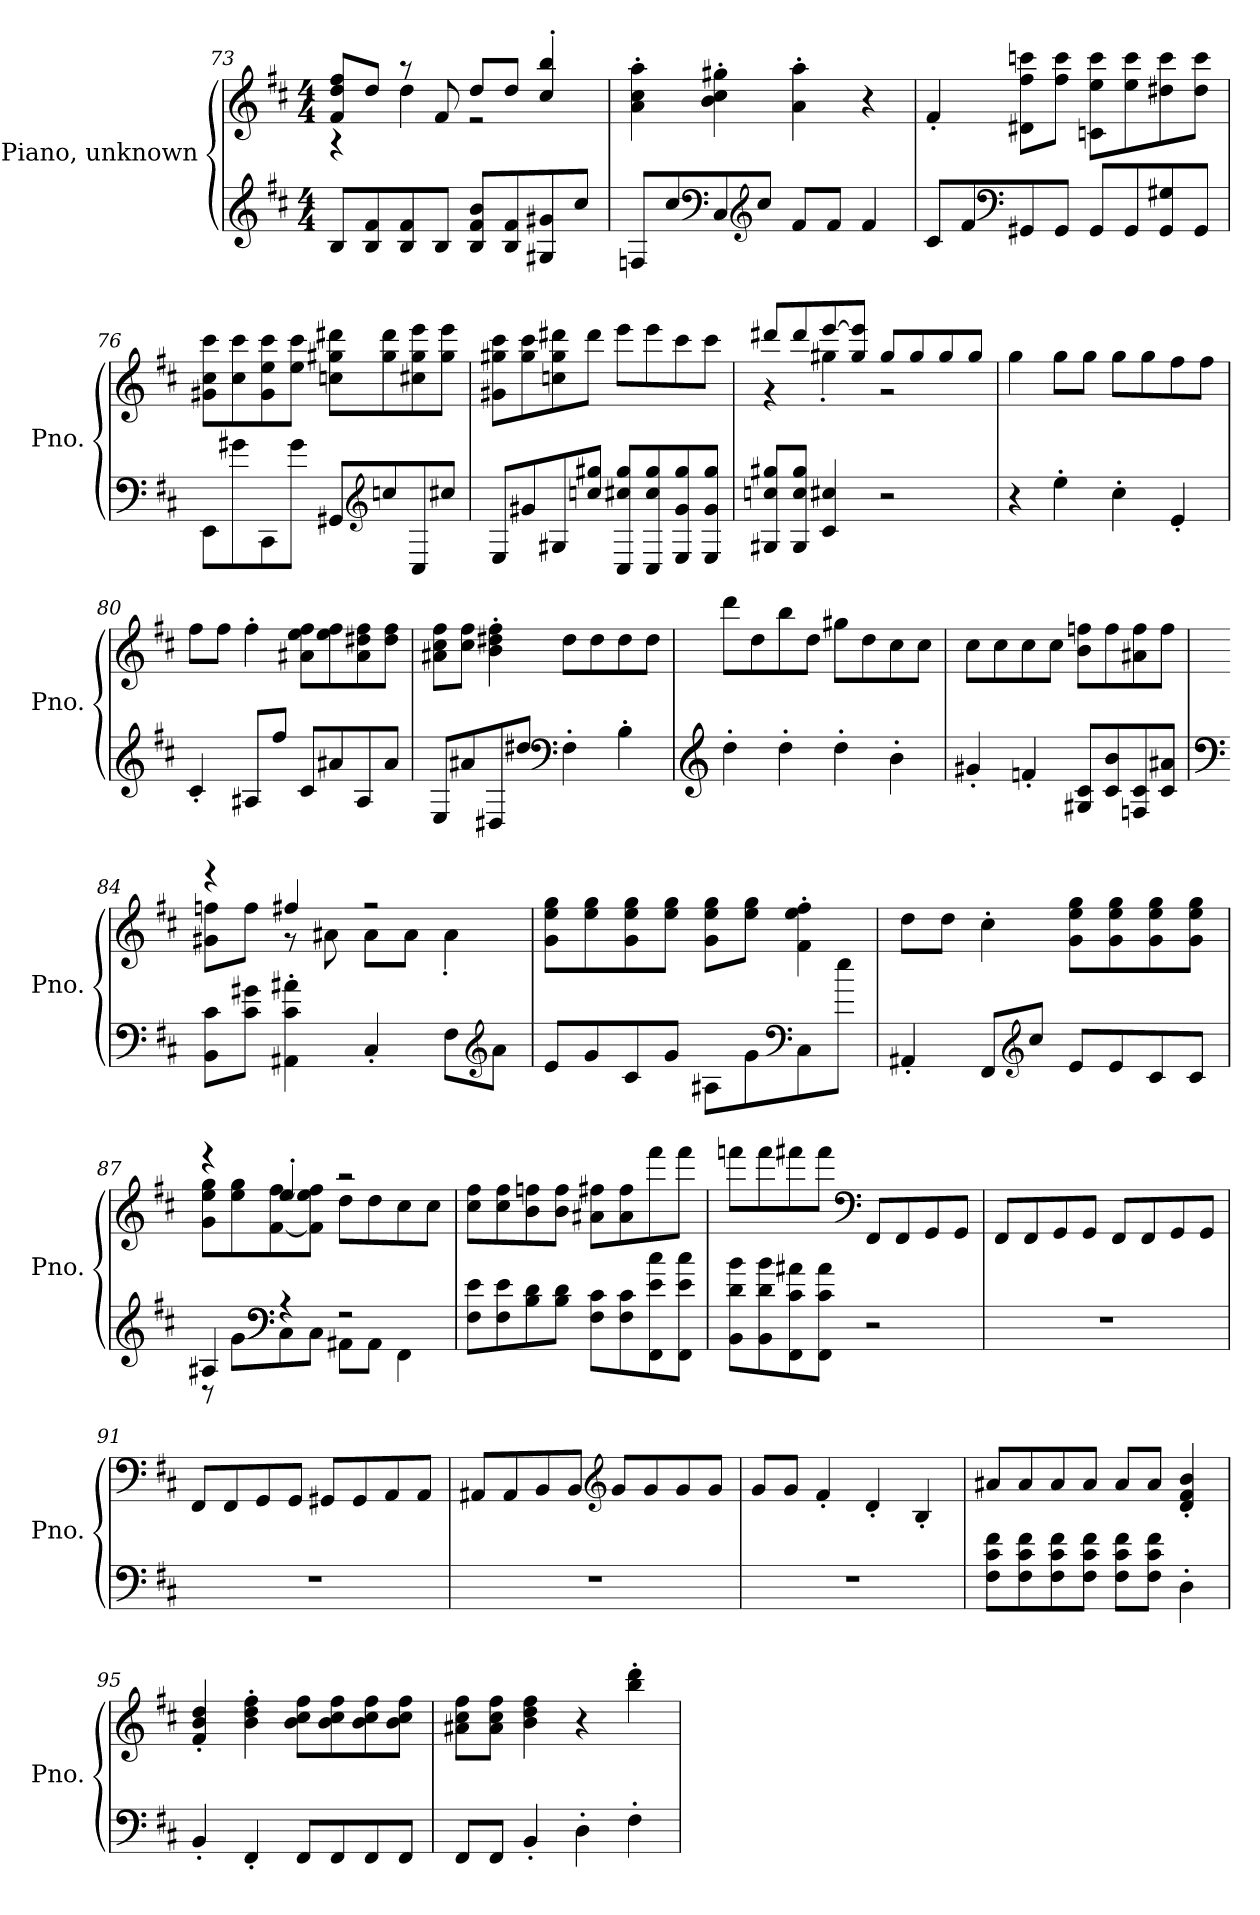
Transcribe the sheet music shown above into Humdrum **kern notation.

**kern	**kern
*part1	*part1
*staff2	*staff1
*I"Piano, unknown	*
*I'Pno.	*
*clefG2	*clefG2
*k[f#c#]	*k[f#c#]
*M4/4	*M4/4
=73	=73
*	*^
8B/L	8f#/ 8dd/ 8ff#/L	4r
8B/ 8f#/	8dd/J	.
8B/ 8f#/	8r	4dd\
8B/J	8f#/	.
8B/ 8f#/ 8b/L	8dd/L	2r
8B/ 8f#/	8dd/J	.
8G#X/ 8g#X/	4cc#/' 4bb/'	.
8cc#/J	.	.
*	*v	*v
=74	=74
8Fn/L	4a\' 4cc#\' 4aa\'
8cc#/	.
*clefF4	*
8C#/	4b\' 4cc#\' 4gg#X\'
*clefG2	*
8cc#/J	.
8f#/L	4a\' 4aa\'
8f#/J	.
4f#/	4r
!!LO:LB:g=z
=75	=75
8c#/L	4f#'/
8f#/	.
*clefF4	*
8GG#X/	8d#X\ 8ff#\ 8cccn\L
8GG#/J	8ff#\ 8ccc\J
8GG#/L	8cn\ 8ee\ 8ccc\L
8GG#/	8ee\ 8ccc\
8GG#/ 8G#X/	8dd#X\ 8ccc\
8GG#/J	8dd#\ 8ccc\J
=76	=76
8EE\L	8g#X\ 8cc#\ 8ccc#\L
8g#X\	8cc#\ 8ccc#\
8CC#\	8g#\ 8ee\ 8ccc#\
8g#\J	8ee\ 8ccc#\J
8GG#X/L	8ccn\ 8gg#X\ 8ddd#X\L
*clefG2	*
8ccn/	8gg#\ 8ddd#\
8C#/	8cc#X\ 8gg#\ 8eee\
8cc#X/J	8gg#\ 8eee\J
=77	=77
8E/L	8g#X\ 8gg#X\ 8ccc#\L
8g#X/	8gg#\ 8ccc#\
8G#X/	8ccn\ 8gg#\ 8ddd#X\
8ccn/ 8gg#X/J	8ddd#\J
8C#/ 8cc#X/ 8gg#/L	8eee\L
8C#/ 8cc#/ 8gg#/	8eee\
8E/ 8g#/ 8gg#/	8ccc#\
8E/ 8g#/ 8gg#/J	8ccc#\J
!!LO:LB:g=z
=78	=78
*	*^
8G#X/ 8ccn/ 8gg#X/L	8ddd#X/L	4r
8G#/ 8cc/ 8gg#/J	8ddd#/	.
4c#/ 4cc#X/	[8eee/	4gg#X'\
.	8gg#/ 8eee/]J	.
2r	8gg#/L	2r
.	8gg#/	.
.	8gg#/	.
.	8gg#/J	.
*	*v	*v
=79	=79
4r	4gg\
4ee'\	8gg\L
.	8gg\J
4cc#'\	8gg\L
.	8gg\
4e'/	8ff#\
.	8ff#\J
=80	=80
4c#'/	8ff#\L
.	8ff#\J
8A#X/L	4ff#'\
8ff#/J	.
8c#/L	8a#X\ 8ee\ 8ff#\L
8a#X/	8ee\ 8ff#\
8A#/	8a#\ 8dd#X\ 8ff#\
8a#/J	8dd#\ 8ff#\J
=81	=81
8E/L	8a#X\ 8cc#\ 8ff#\L
8a#X/	8cc#\ 8ff#\J
8D#X/	4b\' 4dd#X\' 4ff#\'
8dd#X/J	.
*clefF4	*
4F#'\	8dd#\L
.	8dd#\
4B'\	8dd#\
.	8dd#\J
!!LO:LB:g=z
=82	=82
*clefG2	*
4dd'\	8ddd\L
.	8dd\
4dd'\	8bb\
.	8dd\J
4dd'\	8gg#X\L
.	8dd\
4b'\	8cc#\
.	8cc#\J
=83	=83
4g#X'/	8cc#\L
.	8cc#\
4fn'/	8cc#\
.	8cc#\J
8G#X/ 8c#/L	8b\ 8ffn\L
8c#/ 8b/	8ff\
8Fn/ 8c#/	8a#X\ 8ff\
8c#/ 8a#X/J	8ff\J
=84	=84
*clefF4	*
*	*^
8BB\ 8c#\L	4r	8g#X\ 8ffn\L
8c#\ 8g#X\J	.	8ff\J
4AA#X\' 4c#\' 4a#X\'	4ff#X/	8r
.	.	8a#X\
4C#'/	2r	8a#\L
.	.	8a#\J
8F#\L	.	4a#'\
*clefG2	*	*
8a#\J	.	.
*	*v	*v
!!LO:LB:g=z
=85	=85
8e/L	8g\ 8ee\ 8gg\L
8g/	8ee\ 8gg\
8c#/	8g\ 8ee\ 8gg\
8g/J	8ee\ 8gg\J
8A#X\L	8g\ 8ee\ 8gg\L
8g\	8ee\ 8gg\J
*clefF4	*
8C#\	4f#\' 4ee\' 4ff#\'
8ee\J	.
=86	=86
4AA#X'/	8dd\L
.	8dd\J
8FF#/L	4cc#'\
*clefG2	*
8cc#/J	.
8e/L	8g\ 8ee\ 8gg\L
8e/	8g\ 8ee\ 8gg\
8c#/	8g\ 8ee\ 8gg\
8c#/J	8g\ 8ee\ 8gg\J
=87	=87
*^	*^
4A#X/	8r	4r	8g\ 8ee\ 8gg\L
.	8g\L	.	8ee\ 8gg\
*clefF4	*	*	*
4r	8C#\	4ee'/	[8f#\ [8ff#\
.	8C#\J	.	8f#\] 8ee\ 8ff#\]J
2r	8AA#X\L	2r	8dd\L
.	8AA#\J	.	8dd\
.	4FF#\	.	8cc#\
.	.	.	8cc#\J
*v	*v	*	*
*	*v	*v
!!LO:LB:g=z
=88	=88
8F#\ 8e\L	8cc#\ 8ff#\L
8F#\ 8e\	8cc#\ 8ff#\
8B\ 8d\	8b\ 8ffn\
8B\ 8d\J	8b\ 8ff\J
8F#\ 8c#\L	8a#X\ 8ff#X\L
8F#\ 8c#\	8a#\ 8ff#\
8FF#\ 8e\ 8cc#\	8fff#\
8FF#\ 8e\ 8cc#\J	8fff#\J
=89	=89
8BB\ 8d\ 8b\L	8fffn\L
8BB\ 8d\ 8b\	8fff\
8FF#\ 8c#\ 8a#X\	8fff#X\
8FF#\ 8c#\ 8a#\J	8fff#\J
*	*clefF4
2r	8FF#/L
.	8FF#/
.	8GG/
.	8GG/J
=90	=90
1r	8FF#/L
.	8FF#/
.	8GG/
.	8GG/J
.	8FF#/L
.	8FF#/
.	8GG/
.	8GG/J
=91	=91
1r	8FF#/L
.	8FF#/
.	8GG/
.	8GG/J
.	8GG#X/L
.	8GG#/
.	8AA/
.	8AA/J
!!LO:PB:g=z
=92	=92
1r	8AA#X/L
.	8AA#/
.	8BB/
.	8BB/J
*	*clefG2
.	8g/L
.	8g/
.	8g/
.	8g/J
=93	=93
1r	8g/L
.	8g/J
.	4f#'/
.	4d'/
.	4B'/
=94	=94
8F#\ 8c#\ 8f#\L	8a#X/L
8F#\ 8c#\ 8f#\	8a#/
8F#\ 8c#\ 8f#\	8a#/
8F#\ 8c#\ 8f#\J	8a#/J
8F#\ 8c#\ 8f#\L	8a#/L
8F#\ 8c#\ 8f#\J	8a#/J
4D'\	4d/' 4f#/' 4b/'
=95	=95
4BB'/	4f#/' 4b/' 4dd/'
4FF#'/	4b\' 4dd\' 4ff#\'
8FF#/L	8b\ 8cc#\ 8ff#\L
8FF#/	8b\ 8cc#\ 8ff#\
8FF#/	8b\ 8cc#\ 8ff#\
8FF#/J	8b\ 8cc#\ 8ff#\J
=96	=96
8FF#/L	8a#X\ 8cc#\ 8ff#\L
8FF#/J	8a#\ 8cc#\ 8ff#\J
4BB'/	4b\ 4dd\ 4ff#\
4D'\	4r
4F#'\	4bb\' 4ddd\'
=	=
*-	*-
